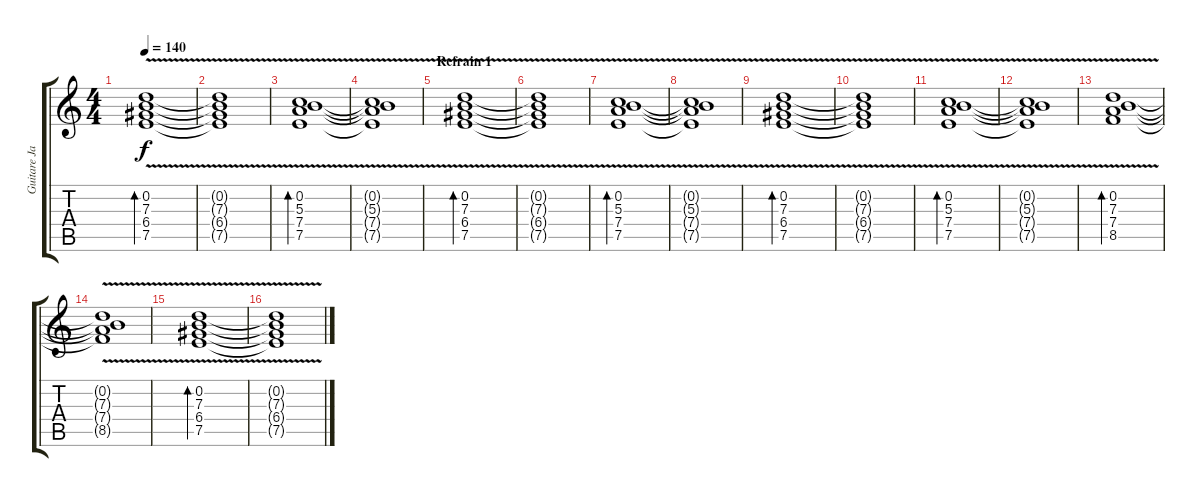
\track ("Guitare Jazz" "Guitare Ja") {instrument electricguitarjazz}
\staff {score tabs}
\tuning (E4 B3 G3 D3 A2 E2) {hide}
\ts (4 4)
\tempo 140
\clef g2
\ks c
(0.2{v} 7.3{v} 6.4{v} 7.5{v}).1{bd 240 dy f} |
(0.2{t} 7.3{t} 6.4{t} 7.5{t}).1 |
(0.2{v} 5.3{v} 7.4{v} 7.5{v}).1{bd 240} |
(0.2{t} 5.3{t} 7.4{t} 7.5{t}).1 |
\section ("" "Refrain 1")
(0.2{v} 7.3{v} 6.4{v} 7.5{v}).1{bd 240} |
(0.2{t} 7.3{t} 6.4{t} 7.5{t}).1 |
(0.2{v} 5.3{v} 7.4{v} 7.5{v}).1{bd 240} |
(0.2{t} 5.3{t} 7.4{t} 7.5{t}).1 |
(0.2{v} 7.3{v} 6.4{v} 7.5{v}).1{bd 240} |
(0.2{t} 7.3{t} 6.4{t} 7.5{t}).1 |
(0.2{v} 5.3{v} 7.4{v} 7.5{v}).1{bd 240} |
(0.2{t} 5.3{t} 7.4{t} 7.5{t}).1 |
(0.2{v} 7.3{v} 7.4{v} 8.5{v}).1{bd 240} |
(0.2{t} 7.3{t} 7.4{t} 8.5{t}).1 |
(0.2{v} 7.3{v} 6.4{v} 7.5{v}).1{bd 240} |
(0.2{t} 7.3{t} 6.4{t} 7.5{t}).1
